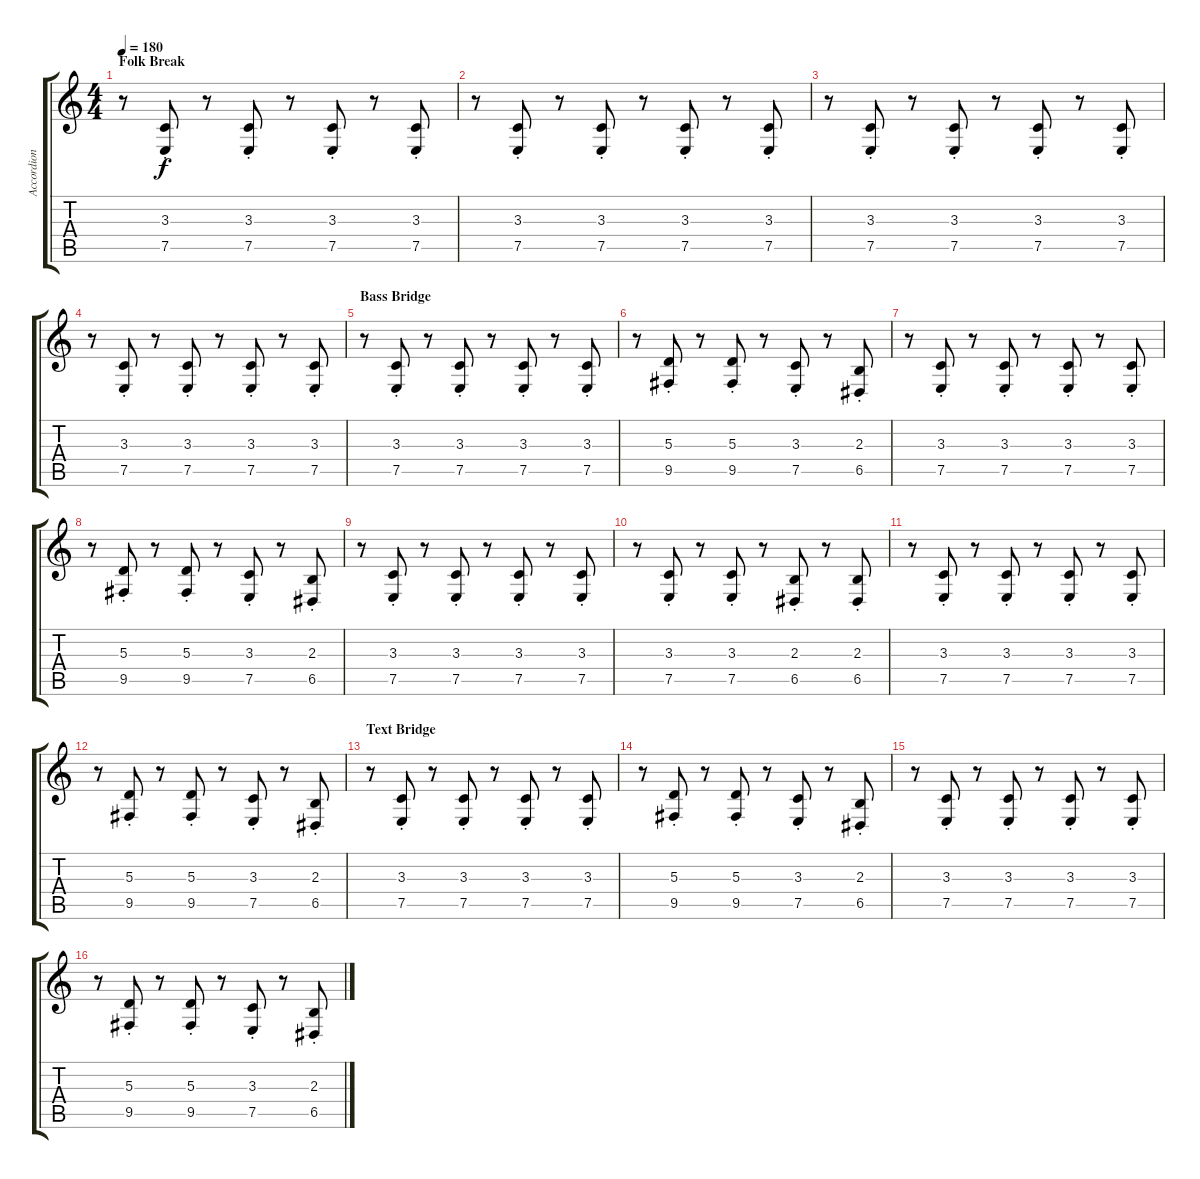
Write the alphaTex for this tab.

\track ("Accordion - R Hand" "Accordion ") {instrument accordion}
\staff {score tabs}
\tuning (A4 E4 A3 E3 A2 E2) {hide}
\ts (4 4)
\section ("" "Folk Break")
\tempo 180
\clef g2
\ks c
r.8{dy f} (3.3{st} 7.5{st}).8 r.8 (3.3{st} 7.5{st}).8 r.8 (3.3{st} 7.5{st}).8 r.8 (3.3{st} 7.5{st}).8 |
r.8 (3.3{st} 7.5{st}).8 r.8 (3.3{st} 7.5{st}).8 r.8 (3.3{st} 7.5{st}).8 r.8 (3.3{st} 7.5{st}).8 |
r.8 (3.3{st} 7.5{st}).8 r.8 (3.3{st} 7.5{st}).8 r.8 (3.3{st} 7.5{st}).8 r.8 (3.3{st} 7.5{st}).8 |
r.8 (3.3{st} 7.5{st}).8 r.8 (3.3{st} 7.5{st}).8 r.8 (3.3{st} 7.5{st}).8 r.8 (3.3{st} 7.5{st}).8 |
\section ("" "Bass Bridge")
r.8 (3.3{st} 7.5{st}).8 r.8 (3.3{st} 7.5{st}).8 r.8 (3.3{st} 7.5{st}).8 r.8 (3.3{st} 7.5{st}).8 |
r.8 (5.3{st} 9.5{st}).8 r.8 (5.3{st} 9.5{st}).8 r.8 (3.3{st} 7.5{st}).8 r.8 (2.3{st} 6.5{st}).8 |
r.8 (3.3{st} 7.5{st}).8 r.8 (3.3{st} 7.5{st}).8 r.8 (3.3{st} 7.5{st}).8 r.8 (3.3{st} 7.5{st}).8 |
r.8 (5.3{st} 9.5{st}).8 r.8 (5.3{st} 9.5{st}).8 r.8 (3.3{st} 7.5{st}).8 r.8 (2.3{st} 6.5{st}).8 |
r.8 (3.3{st} 7.5{st}).8 r.8 (3.3{st} 7.5{st}).8 r.8 (3.3{st} 7.5{st}).8 r.8 (3.3{st} 7.5{st}).8 |
r.8 (3.3{st} 7.5{st}).8 r.8 (3.3{st} 7.5{st}).8 r.8 (2.3{st} 6.5{st}).8 r.8 (2.3{st} 6.5{st}).8 |
r.8 (3.3{st} 7.5{st}).8 r.8 (3.3{st} 7.5{st}).8 r.8 (3.3{st} 7.5{st}).8 r.8 (3.3{st} 7.5{st}).8 |
r.8 (5.3{st} 9.5{st}).8 r.8 (5.3{st} 9.5{st}).8 r.8 (3.3{st} 7.5{st}).8 r.8 (2.3{st} 6.5{st}).8 |
\section ("" "Text Bridge")
r.8 (3.3{st} 7.5{st}).8 r.8 (3.3{st} 7.5{st}).8 r.8 (3.3{st} 7.5{st}).8 r.8 (3.3{st} 7.5{st}).8 |
r.8 (5.3{st} 9.5{st}).8 r.8 (5.3{st} 9.5{st}).8 r.8 (3.3{st} 7.5{st}).8 r.8 (2.3{st} 6.5{st}).8 |
r.8 (3.3{st} 7.5{st}).8 r.8 (3.3{st} 7.5{st}).8 r.8 (3.3{st} 7.5{st}).8 r.8 (3.3{st} 7.5{st}).8 |
r.8 (5.3{st} 9.5{st}).8 r.8 (5.3{st} 9.5{st}).8 r.8 (3.3{st} 7.5{st}).8 r.8 (2.3{st} 6.5{st}).8
